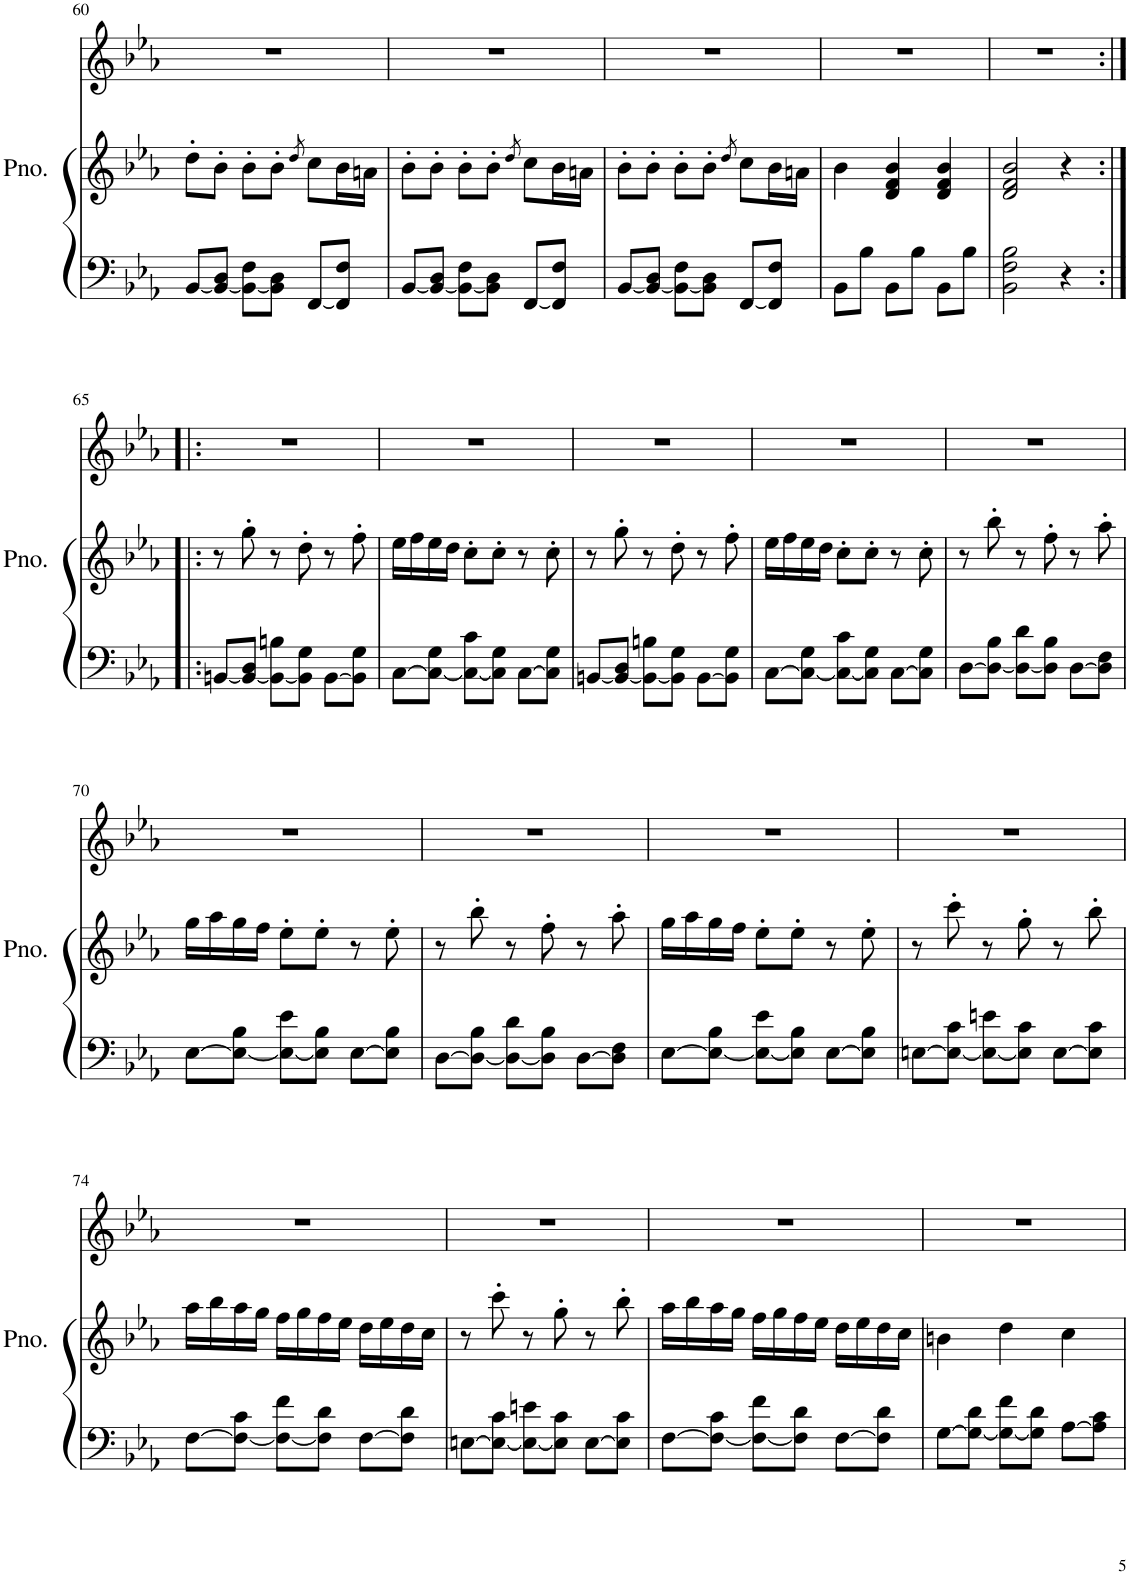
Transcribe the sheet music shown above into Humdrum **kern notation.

**kern	**kern	**kern
*part1	*part1	*part1
*staff3	*staff2	*staff1
*I"Piano	*	*
*I'Pno.	*	*
!!LO:PB:g=z
*clefF4	*clefG2	*clefG2
*k[b-e-a-]	*k[b-e-a-]	*k[b-e-a-]
*M3/4	*M3/4	*M3/4
=60	=60	=60
[8BB-/L	8dd'\L	2.r
8BB-/_ 8D/J	8b-'\J	.
8BB-\_ 8F\L	8b-'\L	.
8BB-\] 8D\J	8b-'\J	.
.	8qdd/	.
[8FF/L	8cc\L	.
8FF/] 8F/J	16b-\L	.
.	16an\JJ	.
=61	=61	=61
[8BB-/L	8b-'\L	2.r
8BB-/_ 8D/J	8b-'\J	.
8BB-\_ 8F\L	8b-'\L	.
8BB-\] 8D\J	8b-'\J	.
.	8qdd/	.
[8FF/L	8cc\L	.
8FF/] 8F/J	16b-\L	.
.	16an\JJ	.
=62	=62	=62
[8BB-/L	8b-'\L	2.r
8BB-/_ 8D/J	8b-'\J	.
8BB-\_ 8F\L	8b-'\L	.
8BB-\] 8D\J	8b-'\J	.
.	8qdd/	.
[8FF/L	8cc\L	.
8FF/] 8F/J	16b-\L	.
.	16an\JJ	.
=63	=63	=63
8BB-\L	4b-\	2.r
8B-\J	.	.
8BB-\L	4d/ 4f/ 4b-/	.
8B-\J	.	.
8BB-\L	4d/ 4f/ 4b-/	.
8B-\J	.	.
=64	=64	=64
2BB-\ 2F\ 2B-\	2d/ 2f/ 2b-/	2.r
4r	4r	.
!!LO:LB:g=z
=65:|!|:	=65:|!|:	=65:|!|:
[8BBn/L	8r	2.r
8BB/_ 8D/J	8gg'\	.
8BB\_ 8Bn\L	8r	.
8BB\] 8G\J	8dd'\	.
[8BB\L	8r	.
8BB\] 8G\J	8ff'\	.
=66	=66	=66
[8C\L	16ee-\LL	2.r
.	16ff\	.
8C\_ 8G\J	16ee-\	.
.	16dd\JJ	.
8C\_ 8c\L	8cc'\L	.
8C\] 8G\J	8cc'\J	.
[8C\L	8r	.
8C\] 8G\J	8cc'\	.
=67	=67	=67
[8BBn/L	8r	2.r
8BB/_ 8D/J	8gg'\	.
8BB\_ 8Bn\L	8r	.
8BB\] 8G\J	8dd'\	.
[8BB\L	8r	.
8BB\] 8G\J	8ff'\	.
=68	=68	=68
[8C\L	16ee-\LL	2.r
.	16ff\	.
8C\_ 8G\J	16ee-\	.
.	16dd\JJ	.
8C\_ 8c\L	8cc'\L	.
8C\] 8G\J	8cc'\J	.
[8C\L	8r	.
8C\] 8G\J	8cc'\	.
=69	=69	=69
[8D\L	8r	2.r
8D\_ 8B-\J	8bb-'\	.
8D\_ 8d\L	8r	.
8D\] 8B-\J	8ff'\	.
[8D\L	8r	.
8D\] 8F\J	8aa-'\	.
!!LO:LB:g=z
=70	=70	=70
[8E-\L	16gg\LL	2.r
.	16aa-\	.
8E-\_ 8B-\J	16gg\	.
.	16ff\JJ	.
8E-\_ 8e-\L	8ee-'\L	.
8E-\] 8B-\J	8ee-'\J	.
[8E-\L	8r	.
8E-\] 8B-\J	8ee-'\	.
=71	=71	=71
[8D\L	8r	2.r
8D\_ 8B-\J	8bb-'\	.
8D\_ 8d\L	8r	.
8D\] 8B-\J	8ff'\	.
[8D\L	8r	.
8D\] 8F\J	8aa-'\	.
=72	=72	=72
[8E-\L	16gg\LL	2.r
.	16aa-\	.
8E-\_ 8B-\J	16gg\	.
.	16ff\JJ	.
8E-\_ 8e-\L	8ee-'\L	.
8E-\] 8B-\J	8ee-'\J	.
[8E-\L	8r	.
8E-\] 8B-\J	8ee-'\	.
=73	=73	=73
[8En\L	8r	2.r
8E\_ 8c\J	8ccc'\	.
8E\_ 8en\L	8r	.
8E\] 8c\J	8gg'\	.
[8E\L	8r	.
8E\] 8c\J	8bb-'\	.
!!LO:LB:g=z
=74	=74	=74
[8F\L	16aa-\LL	2.r
.	16bb-\	.
8F\_ 8c\J	16aa-\	.
.	16gg\JJ	.
8F\_ 8f\L	16ff\LL	.
.	16gg\	.
8F\] 8d\J	16ff\	.
.	16ee-\JJ	.
[8F\L	16dd\LL	.
.	16ee-\	.
8F\] 8d\J	16dd\	.
.	16cc\JJ	.
=75	=75	=75
[8En\L	8r	2.r
8E\_ 8c\J	8ccc'\	.
8E\_ 8en\L	8r	.
8E\] 8c\J	8gg'\	.
[8E\L	8r	.
8E\] 8c\J	8bb-'\	.
=76	=76	=76
[8F\L	16aa-\LL	2.r
.	16bb-\	.
8F\_ 8c\J	16aa-\	.
.	16gg\JJ	.
8F\_ 8f\L	16ff\LL	.
.	16gg\	.
8F\] 8d\J	16ff\	.
.	16ee-\JJ	.
[8F\L	16dd\LL	.
.	16ee-\	.
8F\] 8d\J	16dd\	.
.	16cc\JJ	.
=77	=77	=77
[8G\L	4bn\	2.r
8G\_ 8d\J	.	.
8G\_ 8f\L	4dd\	.
8G\] 8d\J	.	.
[8A-\L	4cc\	.
8A-\] 8c\J	.	.
=	=	=
*-	*-	*-
